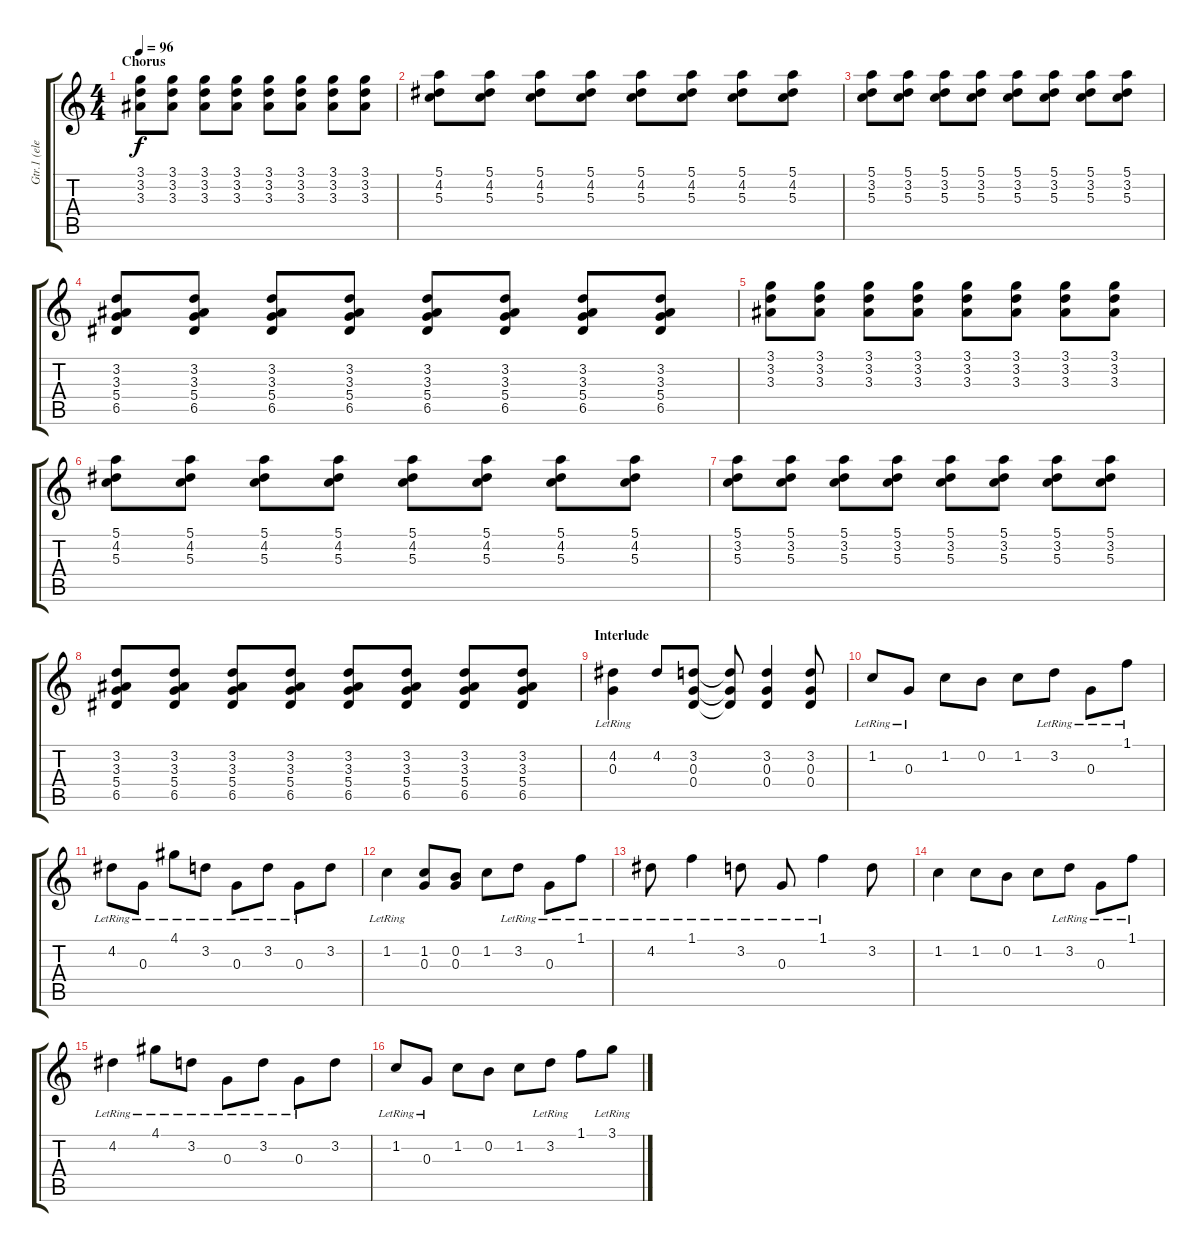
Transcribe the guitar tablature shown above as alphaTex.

\track ("Gtr.1 (elec.)" "Gtr.1 (ele") {instrument electricguitarclean}
\staff {score tabs}
\tuning (E4 B3 G3 D3 A2 E2) {hide}
\ts (4 4)
\section ("" "Chorus")
\tempo 96
\clef g2
\ks c
(3.1 3.2 3.3).8{dy f} (3.1 3.2 3.3).8 (3.1 3.2 3.3).8 (3.1 3.2 3.3).8 (3.1 3.2 3.3).8 (3.1 3.2 3.3).8 (3.1 3.2 3.3).8 (3.1 3.2 3.3).8 |
(5.1 4.2 5.3).8 (5.1 4.2 5.3).8 (5.1 4.2 5.3).8 (5.1 4.2 5.3).8 (5.1 4.2 5.3).8 (5.1 4.2 5.3).8 (5.1 4.2 5.3).8 (5.1 4.2 5.3).8 |
(5.1 3.2 5.3).8 (5.1 3.2 5.3).8 (5.1 3.2 5.3).8 (5.1 3.2 5.3).8 (5.1 3.2 5.3).8 (5.1 3.2 5.3).8 (5.1 3.2 5.3).8 (5.1 3.2 5.3).8 |
(3.2 3.3 5.4 6.5).8 (3.2 3.3 5.4 6.5).8 (3.2 3.3 5.4 6.5).8 (3.2 3.3 5.4 6.5).8 (3.2 3.3 5.4 6.5).8 (3.2 3.3 5.4 6.5).8 (3.2 3.3 5.4 6.5).8 (3.2 3.3 5.4 6.5).8 |
(3.1 3.2 3.3).8 (3.1 3.2 3.3).8 (3.1 3.2 3.3).8 (3.1 3.2 3.3).8 (3.1 3.2 3.3).8 (3.1 3.2 3.3).8 (3.1 3.2 3.3).8 (3.1 3.2 3.3).8 |
(5.1 4.2 5.3).8 (5.1 4.2 5.3).8 (5.1 4.2 5.3).8 (5.1 4.2 5.3).8 (5.1 4.2 5.3).8 (5.1 4.2 5.3).8 (5.1 4.2 5.3).8 (5.1 4.2 5.3).8 |
(5.1 3.2 5.3).8 (5.1 3.2 5.3).8 (5.1 3.2 5.3).8 (5.1 3.2 5.3).8 (5.1 3.2 5.3).8 (5.1 3.2 5.3).8 (5.1 3.2 5.3).8 (5.1 3.2 5.3).8 |
(3.2 3.3 5.4 6.5).8 (3.2 3.3 5.4 6.5).8 (3.2 3.3 5.4 6.5).8 (3.2 3.3 5.4 6.5).8 (3.2 3.3 5.4 6.5).8 (3.2 3.3 5.4 6.5).8 (3.2 3.3 5.4 6.5).8 (3.2 3.3 5.4 6.5).8 |
\section ("" "Interlude")
(4.2 0.3{lr}).4 4.2.8 (3.2 0.3 0.4).8 (3.2{t} 0.3{t} 0.4{t}).8 (3.2 0.3 0.4).4 (3.2 0.3 0.4).8 |
1.2{lr}.8 0.3{lr}.8 1.2.8 0.2.8 1.2.8 3.2{lr}.8 0.3{lr}.8 1.1{lr}.8 |
4.2{lr}.8 0.3{lr}.8 4.1{lr}.8 3.2{lr}.8 0.3{lr}.8 3.2{lr}.8 0.3{lr}.8 3.2.8 |
1.2{lr}.4 (1.2 0.3).8 (0.2 0.3).8 1.2.8 3.2{lr}.8 0.3{lr}.8 1.1{lr}.8 |
4.2{lr}.8 1.1{lr}.4 3.2{lr}.8 0.3{lr}.8 1.1{lr}.4 3.2.8 |
1.2.4 1.2.8 0.2.8 1.2.8 3.2{lr}.8 0.3{lr}.8 1.1{lr}.8 |
4.2{lr}.4 4.1{lr}.8 3.2{lr}.8 0.3{lr}.8 3.2{lr}.8 0.3{lr}.8 3.2.8 |
1.2{lr}.8 0.3{lr}.8 1.2.8 0.2.8 1.2.8 3.2{lr}.8 1.1.8 3.1{lr}.8
